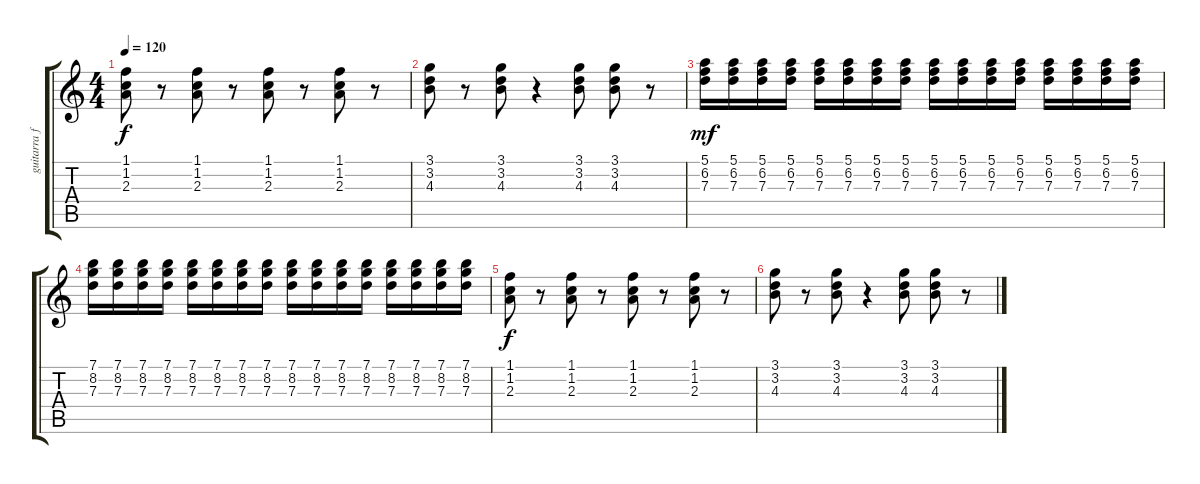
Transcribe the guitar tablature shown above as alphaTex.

\track ("guitarra final" "guitarra f") {instrument electricguitarclean}
\staff {score tabs}
\tuning (E4 B3 G3 D3 A2 E2) {hide}
\ts (4 4)
\tempo 120
\clef g2
\ks c
(1.1 1.2 2.3).8{dy f} r.8 (1.1 1.2 2.3).8 r.8 (1.1 1.2 2.3).8 r.8 (1.1 1.2 2.3).8 r.8 |
(3.1 3.2 4.3).8 r.8 (3.1 3.2 4.3).8 r.4 (3.1 3.2 4.3).8 (3.1 3.2 4.3).8 r.8 |
(5.1 6.2 7.3).16{dy mf} (5.1 6.2 7.3).16 (5.1 6.2 7.3).16 (5.1 6.2 7.3).16 (5.1 6.2 7.3).16 (5.1 6.2 7.3).16 (5.1 6.2 7.3).16 (5.1 6.2 7.3).16 (5.1 6.2 7.3).16 (5.1 6.2 7.3).16 (5.1 6.2 7.3).16 (5.1 6.2 7.3).16 (5.1 6.2 7.3).16 (5.1 6.2 7.3).16 (5.1 6.2 7.3).16 (5.1 6.2 7.3).16 |
(7.1 8.2 7.3).16 (7.1 8.2 7.3).16 (7.1 8.2 7.3).16 (7.1 8.2 7.3).16 (7.1 8.2 7.3).16 (7.1 8.2 7.3).16 (7.1 8.2 7.3).16 (7.1 8.2 7.3).16 (7.1 8.2 7.3).16 (7.1 8.2 7.3).16 (7.1 8.2 7.3).16 (7.1 8.2 7.3).16 (7.1 8.2 7.3).16 (7.1 8.2 7.3).16 (7.1 8.2 7.3).16 (7.1 8.2 7.3).16 |
(1.1 1.2 2.3).8{dy f} r.8 (1.1 1.2 2.3).8 r.8 (1.1 1.2 2.3).8 r.8 (1.1 1.2 2.3).8 r.8 |
(3.1 3.2 4.3).8 r.8 (3.1 3.2 4.3).8 r.4 (3.1 3.2 4.3).8 (3.1 3.2 4.3).8 r.8
